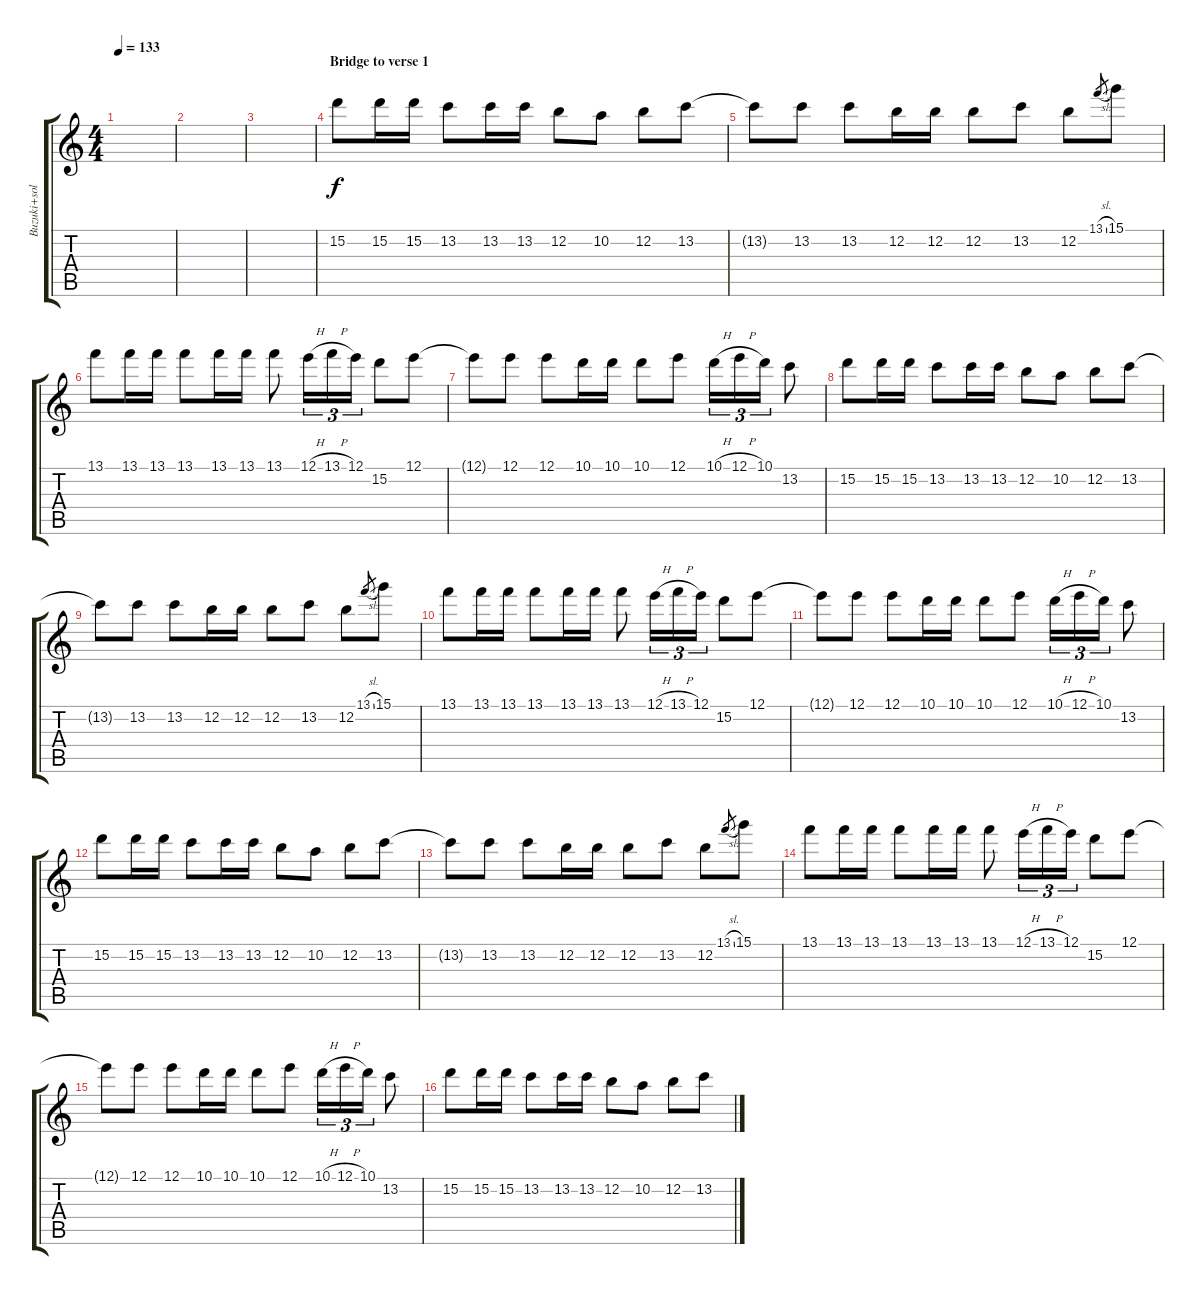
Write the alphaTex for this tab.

\track ("Buzuki+solo+fills" "Buzuki+sol") {instrument acousticguitarnylon}
\staff {score tabs}
\tuning (E4 B3 G3 D3 A2 E2) {hide}
\ts (4 4)
\tempo 133
\clef g2
\ks c
|
|
|
\section ("" "Bridge to verse 1")
15.2.8 15.2.16 15.2.16 13.2.8 13.2.16 13.2.16 12.2.8 10.2.8 12.2.8 13.2.8 |
13.2{t}.8 13.2.8 13.2.8 12.2.16 12.2.16 12.2.8 13.2.8 12.2.8 13.1{sl}.8{gr} 15.1.8 |
13.1.8 13.1.16 13.1.16 13.1.8 13.1.16 13.1.16 13.1.8 12.1{h}.16{tu (3 2)} 13.1{h}.16{tu (3 2)} 12.1.16{tu (3 2)} 15.2.8 12.1.8 |
12.1{t}.8 12.1.8 12.1.8 10.1.16 10.1.16 10.1.8 12.1.8 10.1{h}.16{tu (3 2)} 12.1{h}.16{tu (3 2)} 10.1.16{tu (3 2)} 13.2.8 |
15.2.8 15.2.16 15.2.16 13.2.8 13.2.16 13.2.16 12.2.8 10.2.8 12.2.8 13.2.8 |
13.2{t}.8 13.2.8 13.2.8 12.2.16 12.2.16 12.2.8 13.2.8 12.2.8 13.1{sl}.8{gr} 15.1.8 |
13.1.8 13.1.16 13.1.16 13.1.8 13.1.16 13.1.16 13.1.8 12.1{h}.16{tu (3 2)} 13.1{h}.16{tu (3 2)} 12.1.16{tu (3 2)} 15.2.8 12.1.8 |
12.1{t}.8 12.1.8 12.1.8 10.1.16 10.1.16 10.1.8 12.1.8 10.1{h}.16{tu (3 2)} 12.1{h}.16{tu (3 2)} 10.1.16{tu (3 2)} 13.2.8 |
15.2.8 15.2.16 15.2.16 13.2.8 13.2.16 13.2.16 12.2.8 10.2.8 12.2.8 13.2.8 |
13.2{t}.8 13.2.8 13.2.8 12.2.16 12.2.16 12.2.8 13.2.8 12.2.8 13.1{sl}.8{gr} 15.1.8 |
13.1.8 13.1.16 13.1.16 13.1.8 13.1.16 13.1.16 13.1.8 12.1{h}.16{tu (3 2)} 13.1{h}.16{tu (3 2)} 12.1.16{tu (3 2)} 15.2.8 12.1.8 |
12.1{t}.8 12.1.8 12.1.8 10.1.16 10.1.16 10.1.8 12.1.8 10.1{h}.16{tu (3 2)} 12.1{h}.16{tu (3 2)} 10.1.16{tu (3 2)} 13.2.8 |
15.2.8 15.2.16 15.2.16 13.2.8 13.2.16 13.2.16 12.2.8 10.2.8 12.2.8 13.2.8
